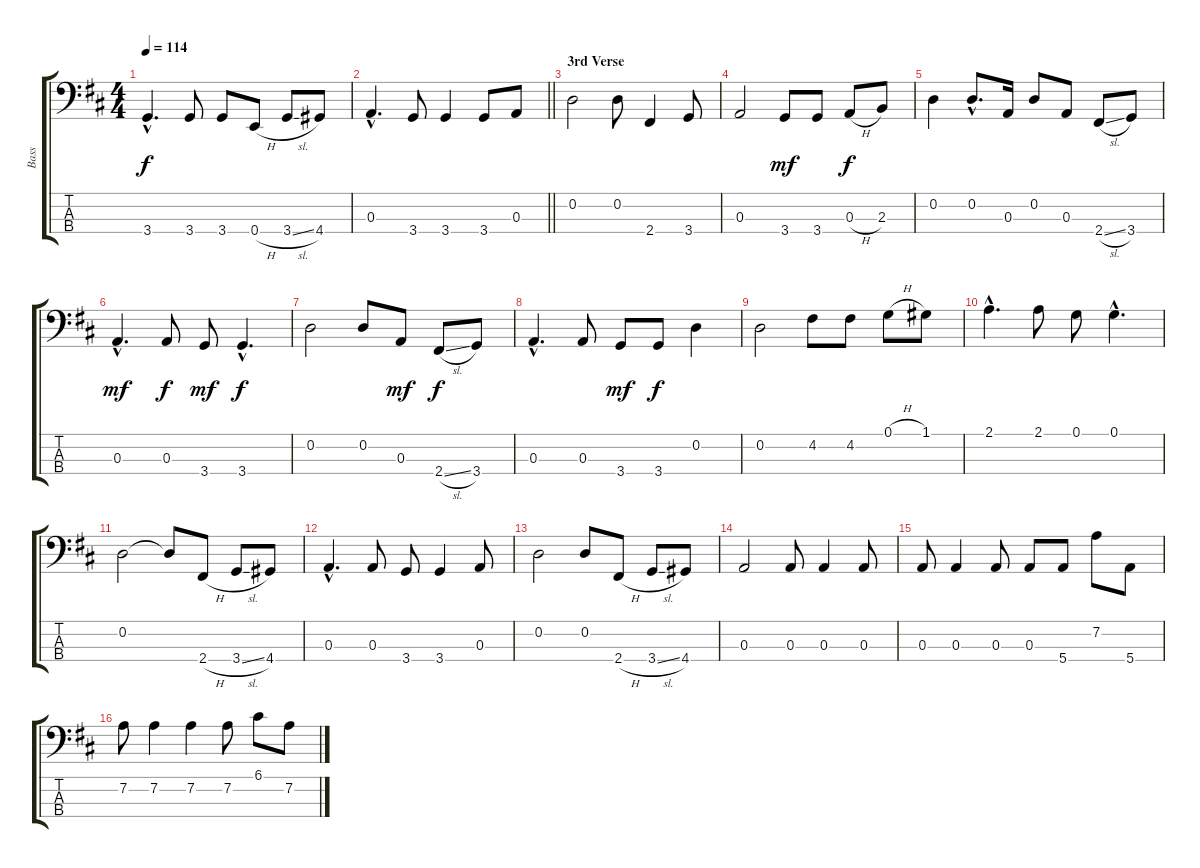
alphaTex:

\track ("Bass" "Bass") {instrument electricbassfinger}
\staff {score tabs}
\tuning (G2 D2 A1 E1) {hide}
\ts (4 4)
\tempo 114
\clef f4
\ks d
3.4{hac}.4{d dy f} 3.4.8 3.4.8 0.4{h}.8 3.4{sl}.8 4.4.8 |
\barLineRight lightlight
0.3{hac}.4{d} 3.4.8 3.4.4 3.4.8 0.3.8 |
\section ("" "3rd Verse")
0.2.2 0.2.8 2.4.4 3.4.8 |
0.3.2 3.4.8{dy mf} 3.4.8 0.3{h}.8{dy f} 2.3.8 |
0.2.4 0.2{hac}.8{d} 0.3.16 0.2.8 0.3.8 2.4{sl}.8 3.4.8 |
0.3{hac}.4{d dy mf} 0.3.8{dy f} 3.4.8{dy mf} 3.4{hac}.4{d dy f} |
0.2.2 0.2.8 0.3.8{dy mf} 2.4{sl}.8{dy f} 3.4.8 |
0.3{hac}.4{d} 0.3.8 3.4.8{dy mf} 3.4.8{dy f} 0.2.4 |
0.2.2 4.2.8 4.2.8 0.1{h}.8 1.1.8 |
2.1{hac}.4{d} 2.1.8 0.1.8 0.1{hac}.4{d} |
0.2.2 0.2{t}.8 2.4{h}.8 3.4{sl}.8 4.4.8 |
0.3{hac}.4{d} 0.3.8 3.4.8 3.4.4 0.3.8 |
0.2.2 0.2.8 2.4{h}.8 3.4{sl}.8 4.4.8 |
0.3.2 0.3.8 0.3.4 0.3.8 |
0.3.8 0.3.4 0.3.8 0.3.8 5.4.8 7.2.8 5.4.8 |
7.2.8 7.2.4 7.2.4 7.2.8 6.1.8 7.2.8
